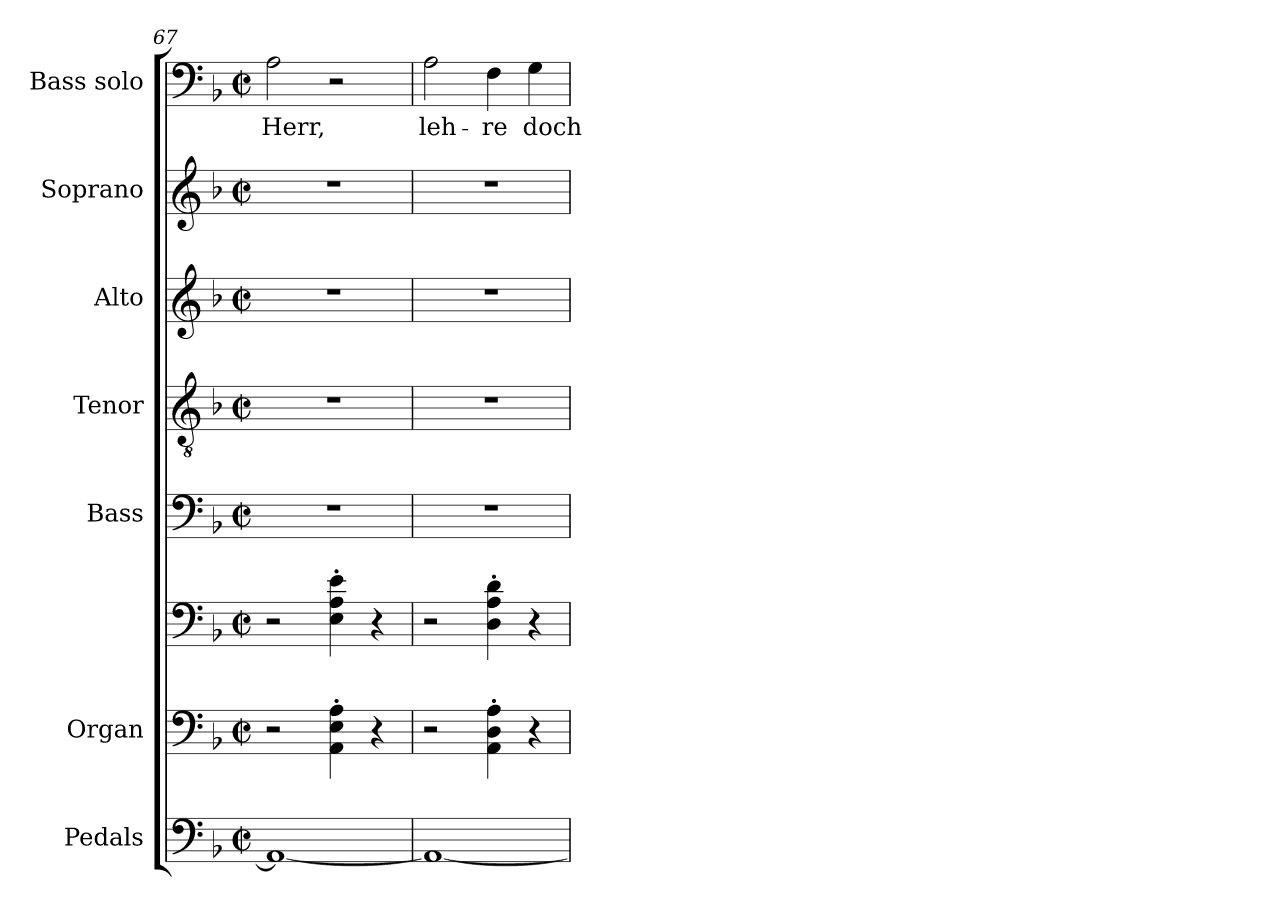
**kern	**kern	**kern	**kern	**kern	**kern	**kern	**kern	**text
*part7	*part6	*part6	*part5	*part4	*part3	*part2	*part1	*part1
*staff8	*staff7	*staff6	*staff5	*staff4	*staff3	*staff2	*staff1	*staff1
*I"Pedals	*I"Organ	*	*I"Bass	*I"Tenor	*I"Alto	*I"Soprano	*I"Bass solo	*
*I'Ped.	*I'Org.	*	*I'B.	*I'T.	*I'A.	*I'S.	*	*
*clefF4	*clefF4	*clefF4	*clefF4	*clefGv2	*clefG2	*clefG2	*clefF4	*
*	*	*	*	*ITrd7c12	*	*	*	*
*k[b-]	*k[b-]	*k[b-]	*k[b-]	*k[b-]	*k[b-]	*k[b-]	*k[b-]	*
*d:	*d:	*d:	*d:	*d:	*d:	*d:	*d:	*
*M2/2	*M2/2	*M2/2	*M2/2	*M2/2	*M2/2	*M2/2	*M2/2	*
*met(c|)	*met(c|)	*met(c|)	*met(c|)	*met(c|)	*met(c|)	*met(c|)	*met(c|)	*
=67	=67	=67	=67	=67	=67	=67	=67	=67
!	!	!	!	!	!	!	!	!LO:LY:b:color=#000000
1AAi_	2r	2r	1r	1r	1r	1r	2Ai\	Herr,
.	4AAi\' 4Ei' 4Ai'	4Ei\' 4Ai' 4ei'	.	.	.	.	2r	.
.	4r	4r	.	.	.	.	.	.
=68	=68	=68	=68	=68	=68	=68	=68	=68
!	!	!	!	!	!	!	!	!LO:LY:b:color=#000000
1AAi_	2r	2r	1r	1r	1r	1r	2Ai\	leh-
!	!	!	!	!	!	!	!	!LO:LY:b:color=#000000
.	4AAi\' 4Di' 4Ai'	4Di\' 4Ai' 4di'	.	.	.	.	4Fi\	-re
!	!	!	!	!	!	!	!	!LO:LY:b:color=#000000
.	4r	4r	.	.	.	.	4Gi\	doch
=	=	=	=	=	=	=	=	=
*-	*-	*-	*-	*-	*-	*-	*-	*-
